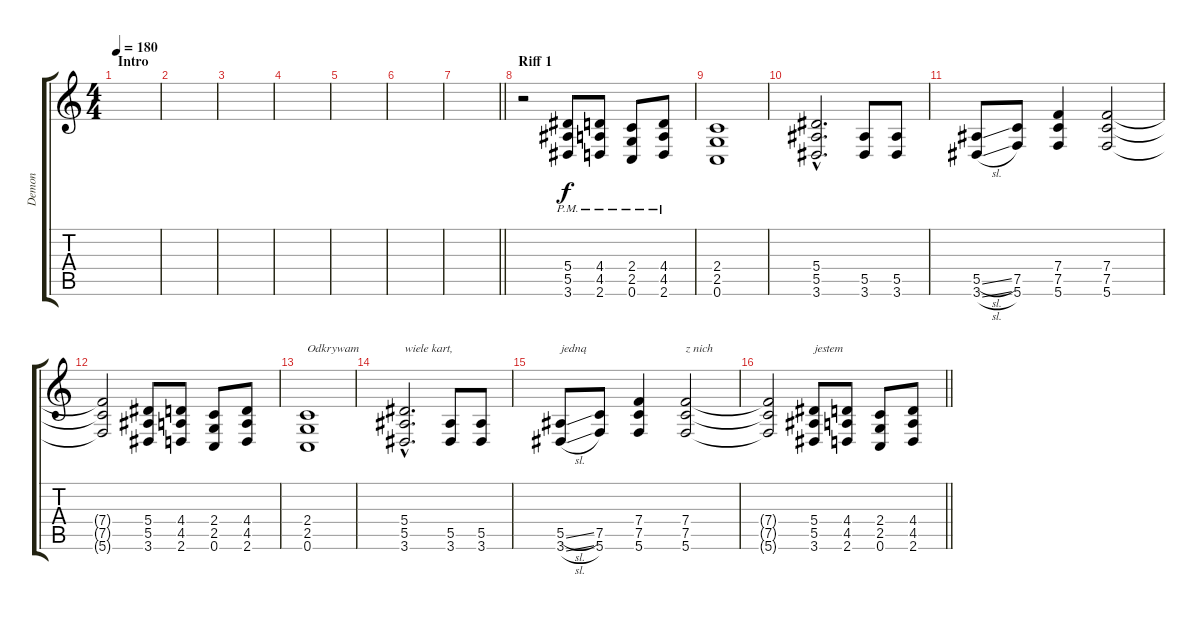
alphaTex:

\track ("Demon" "Demon") {instrument distortionguitar}
\staff {score tabs}
\tuning (C4 G3 Eb3 Bb2 F2 C2) {hide}
\ts (4 4)
\section ("" "Intro")
\tempo 180
\clef g2
\ks c
|
|
|
|
|
|
\barLineRight lightlight
|
\section ("" "Riff 1")
r.2 (5.4 5.5{pm} 3.6).8 (4.4 4.5{pm} 2.6).8 (2.4 2.5{pm} 0.6).8 (4.4 4.5{pm} 2.6).8 |
(2.4 2.5 0.6).1 |
(5.4{hac} 5.5{hac} 3.6{hac}).2{d} (5.5 3.6).8 (5.5 3.6).8 |
(5.5{sl} 3.6{sl}).8 (7.5 5.6).8 (7.4 7.5 5.6).4 (7.4 7.5 5.6).2 |
(7.4{t} 7.5{t} 5.6{t}).2 (5.4 5.5 3.6).8 (4.4 4.5 2.6).8 (2.4 2.5 0.6).8 (4.4 4.5 2.6).8 |
(2.4 2.5 0.6).1{txt "Odkrywam"} |
(5.4{hac} 5.5{hac} 3.6{hac}).2{d txt "wiele kart,"} (5.5 3.6).8 (5.5 3.6).8 |
(5.5{sl} 3.6{sl}).8{txt "jedną"} (7.5 5.6).8 (7.4 7.5 5.6).4 (7.4 7.5 5.6).2{txt "z nich"} |
\barLineRight lightlight
(7.4{t} 7.5{t} 5.6{t}).2 (5.4 5.5 3.6).8{txt "jestem"} (4.4 4.5 2.6).8 (2.4 2.5 0.6).8 (4.4 4.5 2.6).8
